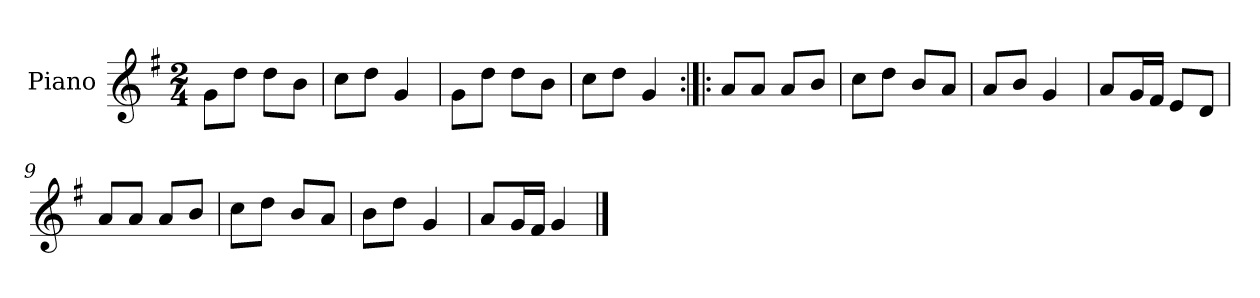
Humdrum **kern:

**kern
*part1
*staff1
*I"Piano
*I'Pno.
*clefG2
*k[f#]
*M2/4
=1
8g\L
8dd\J
8dd\L
8b\J
=2
8cc\L
8dd\J
4g/
=3
8g\L
8dd\J
8dd\L
8b\J
=4
8cc\L
8dd\J
4g/
=5:|!|:
8a/L
8a/J
8a/L
8b/J
=6
8cc\L
8dd\J
8b/L
8a/J
=7
8a/L
8b/J
4g/
=8
8a/L
16g/L
16f#/JJ
8e/L
8d/J
=9
8a/L
8a/J
8a/L
8b/J
!!LO:LB:g=z
=10
8cc\L
8dd\J
8b/L
8a/J
=11
8b\L
8dd\J
4g/
=12
8a/L
16g/L
16f#/JJ
4g/
==
*-
